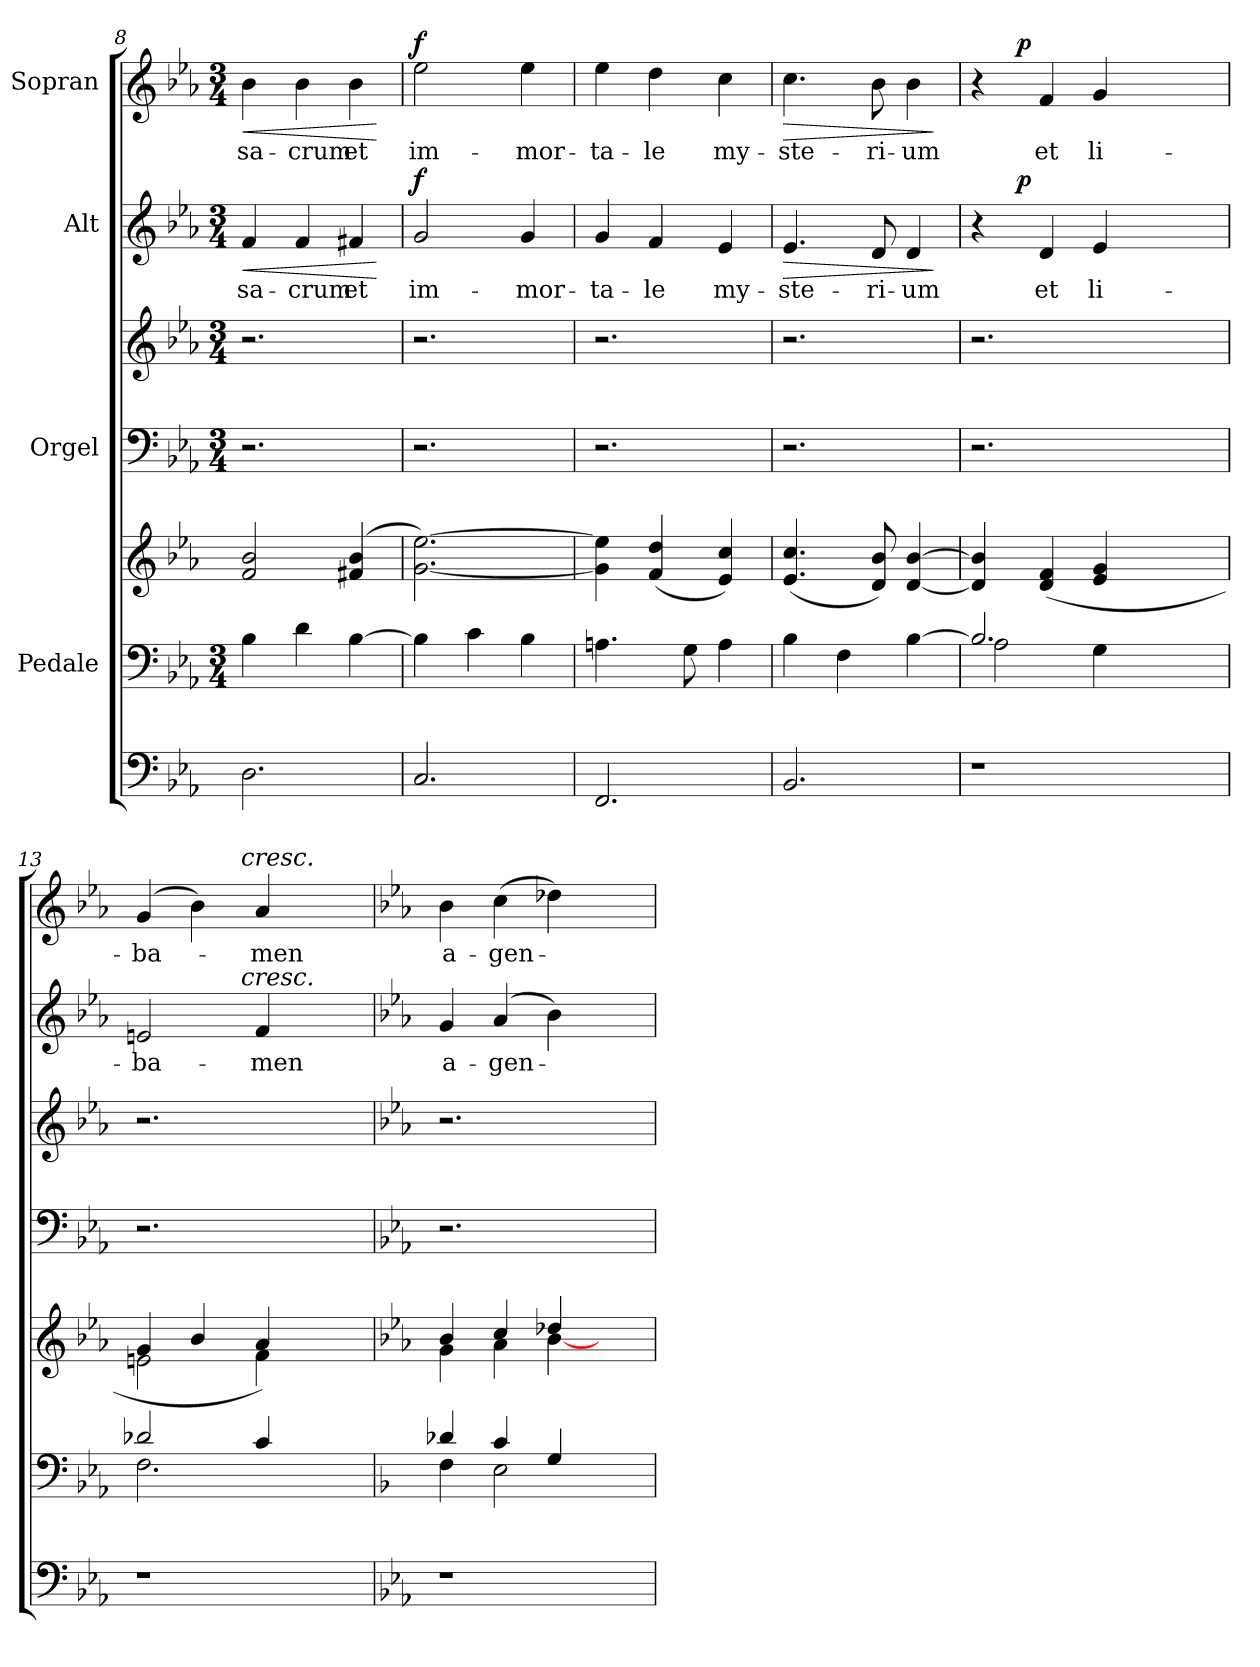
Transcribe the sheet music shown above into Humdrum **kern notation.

**kern	**kern	**kern	**kern	**kern	**kern	**text	**dynam	**kern	**text	**dynam
*part6	*part5	*part4	*part3	*part3	*part2	*part2	*part2	*part1	*part1	*part1
*staff7	*staff6	*staff5	*staff4	*staff3	*staff2	*staff2	*staff2	*staff1	*staff1	*staff1
*	*I"Pedale	*	*I"Orgel	*	*I"Alt	*	*	*I"Sopran	*	*
!!LO:LB:g=z
*clefF4	*clefF4	*clefG2	*clefF4	*clefG2	*clefG2	*	*	*clefG2	*	*
*k[b-e-a-]	*k[b-e-a-]	*k[b-e-a-]	*k[b-e-a-]	*k[b-e-a-]	*k[b-e-a-]	*	*	*k[b-e-a-]	*	*
*E-:	*E-:	*E-:	*E-:	*E-:	*E-:	*	*	*E-:	*	*
*	*M3/4	*	*M3/4	*M3/4	*M3/4	*	*	*M3/4	*	*
=8	=8	=8	=8	=8	=8	=8	=8	=8	=8	=8
!	!	!	!	!	!	!LO:LY:b	!LO:HP:b	!	!LO:LY:b	!LO:HP:b
2.D\	4B-\	2f/ 2b-/	2.r	2.r	4f/	sa-	<	4b-\	sa-	<
!	!	!	!	!	!	!LO:LY:b	!	!	!LO:LY:b	!
.	4d\	.	.	.	4f/	-crum	.	4b-\	-crum	.
!	!	!	!	!	!	!LO:LY:b	!	!	!LO:LY:b	!
.	[>4B-\	(4f#X/ 4b-/	.	.	4f#X/	et	.	4b-\	et	.
.	.	.	.	.	.	.	[	.	.	[
=9	=9	=9	=9	=9	=9	=9	=9	=9	=9	=9
!	!	!	!	!	!	!LO:LY:b	!LO:DY:a	!	!LO:LY:b	!LO:DY:a
2.C/	4B-\]	[<2.g\ [>2.ee-\)	2.r	2.r	2g/	im-	f	2ee-\	im-	f
.	4c\	.	.	.	.	.	.	.	.	.
!	!	!	!	!	!	!LO:LY:b	!	!	!LO:LY:b	!
.	4B-\	.	.	.	4g/	-mor-	.	4ee-\	-mor-	.
=10	=10	=10	=10	=10	=10	=10	=10	=10	=10	=10
!	!	!	!	!	!	!LO:LY:b	!	!	!LO:LY:b	!
2.FF/	4.An\	4g\] 4ee-\]	2.r	2.r	4g/	-ta-	.	4ee-\	-ta-	.
!	!	!	!	!	!	!LO:LY:b	!	!	!LO:LY:b	!
.	.	(<4f/ 4dd/	.	.	4f/	-le	.	4dd\	-le	.
.	8G\	.	.	.	.	.	.	.	.	.
!	!	!	!	!	!	!LO:LY:b	!	!	!LO:LY:b	!
.	4A\	4e-/ 4cc/)	.	.	4e-/	my-	.	4cc\	my-	.
=11	=11	=11	=11	=11	=11	=11	=11	=11	=11	=11
!	!	!	!	!	!	!LO:LY:b	!LO:HP:b	!	!LO:LY:b	!LO:HP:b
2.BB-/	4B-\	(<4.e-/ 4.cc/	2.r	2.r	4.e-/	-ste-	>	4.cc\	-ste-	>
.	4F\	.	.	.	.	.	.	.	.	.
!	!	!	!	!	!	!LO:LY:b	!	!	!LO:LY:b	!
.	.	8d/ 8b-/)	.	.	8d/	-ri-	.	8b-\	-ri-	.
!	!	!	!	!	!	!LO:LY:b	!	!	!LO:LY:b	!
.	[>4B-\	[<4d/ [>4b-/	.	.	4d/	-um	.	4b-\	-um	.
.	.	.	.	.	.	.	]	.	.	]
=12	=12	=12	=12	=12	=12	=12	=12	=12	=12	=12
!LO:N:vis=1	!	!	!	!	!	!	!	!	!	!
*	*^	*	*	*	*^	*	*	*^	*	*
1r	2.B-/]	2A-\	4d/] 4b-/]	2.r	2.r	4r	8.ryy	.	.	4r	8.ryy	.	.
!	!	!	!	!	!	!	!	!	!LO:DY:a	!	!	!	!LO:DY:a
.	.	.	.	.	.	.	2ryy	.	p	.	2ryy	.	p
!	!	!	!	!	!	!	!	!LO:LY:b	!	!	!	!LO:LY:b	!
.	.	.	(4d/ 4f/	.	.	4d/	.	et	.	4f/	.	et	.
!	!	!	!	!	!	!	!	!LO:LY:b	!	!	!	!LO:LY:b	!
.	.	4G\	4e-/ 4g/	.	.	4e-/	.	li-	.	4g/	.	li-	.
.	.	.	.	.	.	.	4ryy	.	.	.	4ryy	.	.
.	4ryy	4ryy	4ryy	4ryy	4ryy	4ryy	.	.	.	4ryy	.	.	.
.	.	.	.	.	.	.	16ryy	.	.	.	16ryy	.	.
=13	=13	=13	=13	=13	=13	=13	=13	=13	=13	=13	=13	=13	=13
!LO:N:vis=1	!	!	!	!	!	!	!	!LO:LY:b	!	!	!	!LO:LY:b	!
*	*	*	*^	*	*	*	*	*	*	*	*	*	*
1r	2d-X/	2.F\	4g/	2en\	2.r	2.r	2en/	4...ryy	-ba-	.	(4g/	4...ryy	-ba-	.
.	.	.	4b-/	.	.	.	.	.	.	.	4b-\)	.	.	.
!	!	!	!	!	!	!	!	!	!	!	!	!LO:TX:a:i:t=cresc.	!	!
!	!	!	!	!	!	!	!	!LO:TX:a:i:t=cresc.	!	!	!	!	!	!
.	.	.	.	.	.	.	.	2ryy	.	.	.	2ryy	.	.
!	!	!	!	!	!	!	!	!	!LO:LY:b	!	!	!	!LO:LY:b	!
.	4c/	.	4a-/)	4f\	.	.	4f/	.	-men	.	4a-/	.	-men	.
.	4ryy	4ryy	4ryy	4ryy	4ryy	4ryy	4ryy	.	.	.	4ryy	.	.	.
.	.	.	.	.	.	.	.	32ryy	.	.	.	32ryy	.	.
*	*	*	*	*	*	*	*v	*v	*	*	*	*	*	*
*	*	*	*	*	*	*	*	*	*	*v	*v	*	*
=14	=14	=14	=14	=14	=14	=14	=14	=14	=14	=14	=14	=14
*	*k[b-]	*	*	*	*	*	*	*	*	*	*	*
*	*F:	*	*	*	*	*	*	*	*	*	*	*
*	*	*	*	*	*	*	*^	*	*	*^	*	*
!LO:N:vis=1	!	!	!	!	!	!	!	!	!LO:LY:b	!	!	!	!LO:LY:b	!
*	*	*	*	*	*	*	*v	*v	*	*	*	*	*	*
*	*	*	*	*	*	*	*	*	*	*v	*v	*	*
1r	4d-X/	4F\	4b-/	4g\	2.r	2.r	4g/	a-	.	4b-\	a-	.
!	!	!	!	!	!	!	!	!LO:LY:b	!	!	!LO:LY:b	!
.	4c/	2E\	4cc/	4a-\	.	.	(4a-/	-gen-	.	(>4cc\	-gen-	.
.	4G/	.	4dd-X/	[<4b-\	.	.	4b-\)	.	.	4dd-X\)	.	.
.	4ryy	4ryy	4ryy	4ryy	4ryy	4ryy	4ryy	.	.	4ryy	.	.
*	*v	*v	*	*	*	*	*	*	*	*	*	*
*	*	*v	*v	*	*	*	*	*	*	*	*
=	=	=	=	=	=	=	=	=	=	=
*-	*-	*-	*-	*-	*-	*-	*-	*-	*-	*-
